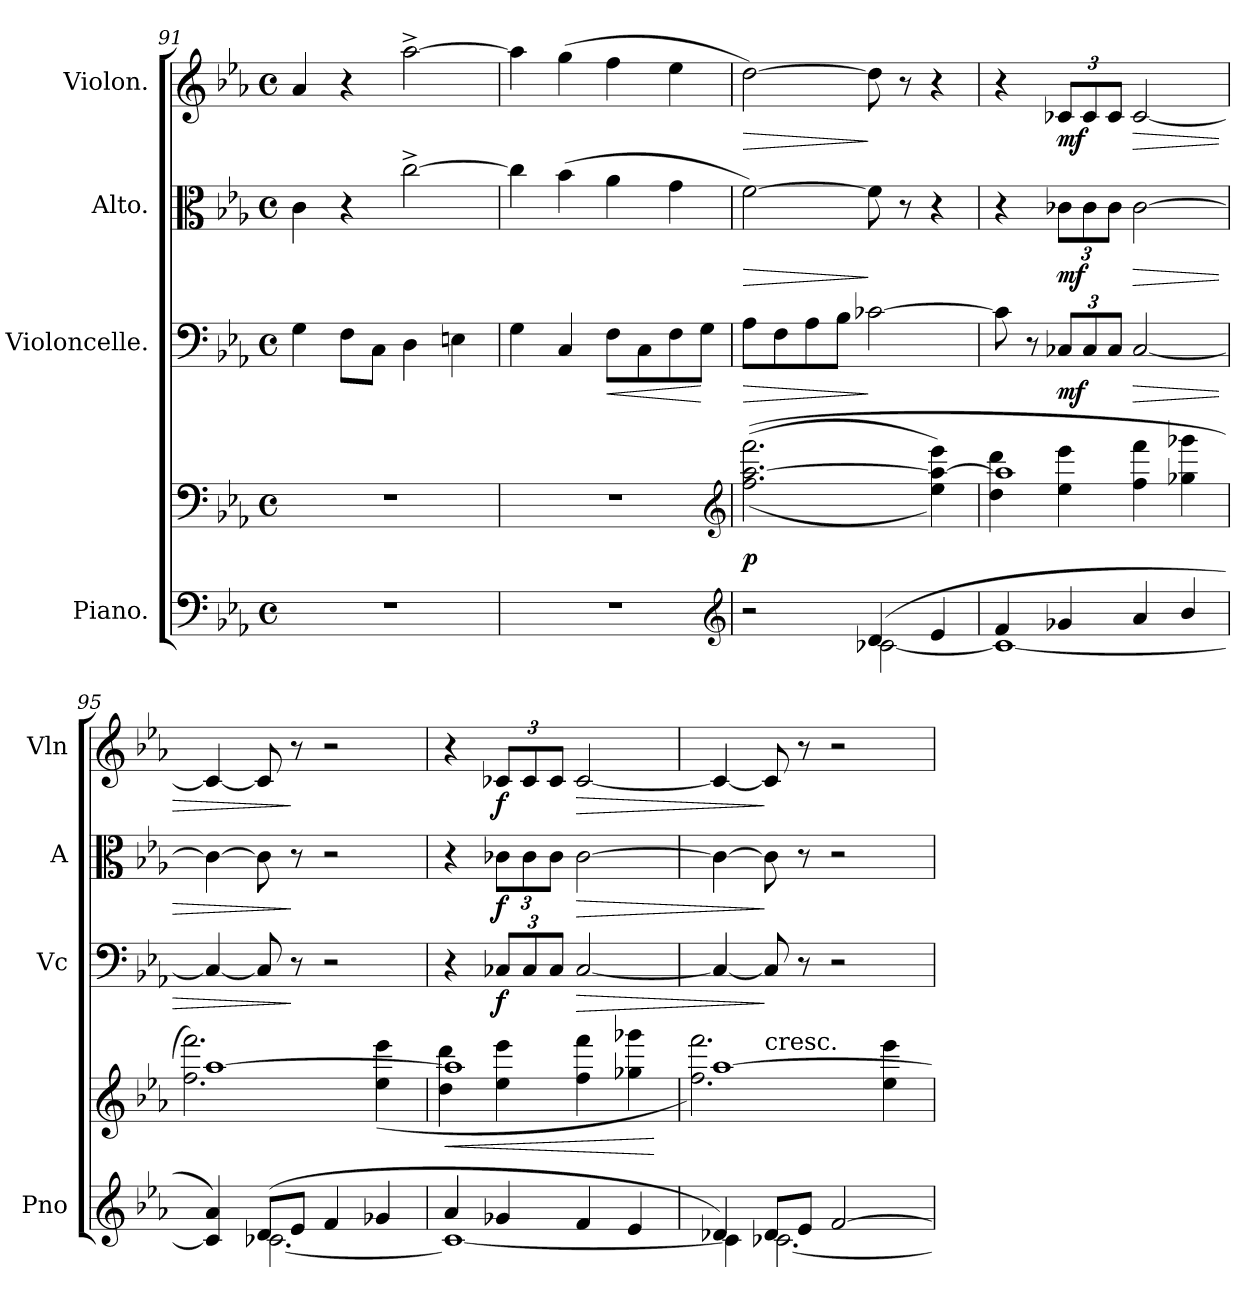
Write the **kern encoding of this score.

**kern	**kern	**dynam	**kern	**dynam	**kern	**dynam	**kern	**dynam
*part4	*part4	*part4	*part3	*part3	*part2	*part2	*part1	*part1
*staff5	*staff4	*staff4/5	*staff3	*staff3	*staff2	*staff2	*staff1	*staff1
*I"Piano.	*	*	*I"Violoncelle.	*	*I"Alto.	*	*I"Violon.	*
*I'Pno	*	*	*I'Vc	*	*I'A	*	*I'Vln	*
*clefF4	*clefF4	*	*clefF4	*	*clefC3	*	*clefG2	*
*k[b-e-a-]	*k[b-e-a-]	*	*k[b-e-a-]	*	*k[b-e-a-]	*	*k[b-e-a-]	*
*c:	*c:	*	*c:	*	*c:	*	*c:	*
*M4/4	*M4/4	*	*M4/4	*	*M4/4	*	*M4/4	*
*met(c)	*met(c)	*	*met(c)	*	*met(c)	*	*met(c)	*
=91	=91	=91	=91	=91	=91	=91	=91	=91
1r	1r	.	4G\	.	4c\	.	4a-/	.
.	.	.	8F\L	.	4r	.	4r	.
.	.	.	8C\J	.	.	.	.	.
.	.	.	4D\	.	[2cc^\	.	[2aa-^\	.
.	.	.	4En\	.	.	.	.	.
=92	=92	=92	=92	=92	=92	=92	=92	=92
1r	1r	.	4G\	.	4cc\]	.	4aa-\]	.
.	.	.	4C/	.	(4b-\	.	(4gg\	.
!	!	!	!	!LO:HP:b	!	!	!	!
.	.	.	8F\L	<	4a-\	.	4ff\	.
.	.	.	8C\	.	.	.	.	.
.	.	.	8F\	.	4g\	.	4ee-\	.
.	.	.	8G\J	[	.	.	.	.
*clefG2	*clefG2	*	*	*	*	*	*	*
=93	=93	=93	=93	=93	=93	=93	=93	=93
*^	*	*	*	*	*	*	*	*
!	!	!	!	!	!LO:HP:b	!	!LO:HP:b	!	!LO:HP:b
2r	2ryy	(<(>(2.ff\ [<2.aa-\ 2.fff\	p	8A-\L	>	[2f\)	>	[2dd\)	>
.	.	.	.	8F\	.	.	.	.	.
.	.	.	.	8A-\	.	.	.	.	.
.	.	.	.	8B-\J	.	.	.	.	.
(4d/	[2c-X\	.	.	[2c-X\	]	8f\]	]	8dd\]	]
.	.	.	.	.	.	8r	.	8r	.
4e-/	.	4ee-\ 4aa-_\ 4eee-\))	.	.	.	4r	.	4r	.
=94	=94	=94	=94	=94	=94	=94	=94	=94	=94
*	*	*^	*	*	*	*	*	*	*
4f/	1c-_	1aa-]	4dd\ 4ddd\	.	8c-\]	.	4r	.	4r	.
.	.	.	.	.	8r	.	.	.	.	.
4g-X/	.	.	4ee-\ 4eee-\	.	12C-X/L	mf	12c-X\L	mf	12c-X/L	mf
.	.	.	.	.	12C-/	.	12c-\	.	12c-/	.
.	.	.	.	.	12C-/J	.	12c-\J	.	12c-/J	.
!	!	!	!	!	!	!LO:HP:b	!	!LO:HP:b	!	!LO:HP:b
4a-/	.	.	4ff\ 4fff\	.	[2C-/	>	[2c-\	>	[2c-/	>
4b-/	.	.	4gg-X\ 4ggg-X\	.	.	.	.	.	.	.
=95	=95	=95	=95	=95	=95	=95	=95	=95	=95	=95
4c-]/ 4a-/)	4ryy	[1aa-	2.ff\ 2.fff\)	.	4C-/_	.	4c-\_	.	4c-/_	.
(8d/L	[2.c-X\	.	.	.	8C-/]	.	8c-\]	.	8c-/]	.
8e-/J	.	.	.	.	8r	]	8r	]	8r	]
4f/	.	.	.	.	2r	.	2r	.	2r	.
4g-X/	.	.	(>4ee-\ 4eee-\	.	.	.	.	.	.	.
=96	=96	=96	=96	=96	=96	=96	=96	=96	=96	=96
!	!	!	!	!LO:HP:b	!	!	!	!	!	!
4a-/	1c-_	1aa-]	4dd\ 4ddd\	<	4r	.	4r	.	4r	.
4g-X/	.	.	4ee-\ 4eee-\	.	12C-X/L	f	12c-X\L	f	12c-X/L	f
.	.	.	.	.	12C-/	.	12c-\	.	12c-/	.
.	.	.	.	.	12C-/J	.	12c-\J	.	12c-/J	.
!	!	!	!	!	!	!LO:HP:b	!	!LO:HP:b	!	!LO:HP:b
4f/	.	.	4ff\ 4fff\	.	[2C-/	>	[2c-\	>	[2c-/	>
4e-/	.	.	4gg-X\ 4ggg-X\	.	.	.	.	.	.	.
*v	*v	*	*	*	*	*	*	*	*	*
*	*v	*v	*	*	*	*	*	*	*
.	.	[	.	.	.	.	.	.
=97	=97	=97	=97	=97	=97	=97	=97	=97
*^	*^	*	*	*	*	*	*	*
*	*	*	*^	*	*	*	*	*	*	*
4d-X/)	4c-\]	[1aa-	2.ff\ 2.fff\)	4ryy	.	4C-/_	.	4c-\_	.	4c-/_	.
!	!	!	!	!LO:TX:t=cresc.	!	!	!	!	!	!	!
8d-/L	[2.c-X\	.	.	2.ryy	.	8C-/]	]	8c-\]	]	8c-/]	]
8e-/J	.	.	.	.	.	8r	.	8r	.	8r	.
[2f/	.	.	.	.	.	2r	.	2r	.	2r	.
.	.	.	4ee-\ 4eee-\	.	.	.	.	.	.	.	.
*v	*v	*	*	*	*	*	*	*	*	*	*
*	*v	*v	*v	*	*	*	*	*	*	*
=	=	=	=	=	=	=	=	=
*-	*-	*-	*-	*-	*-	*-	*-	*-
